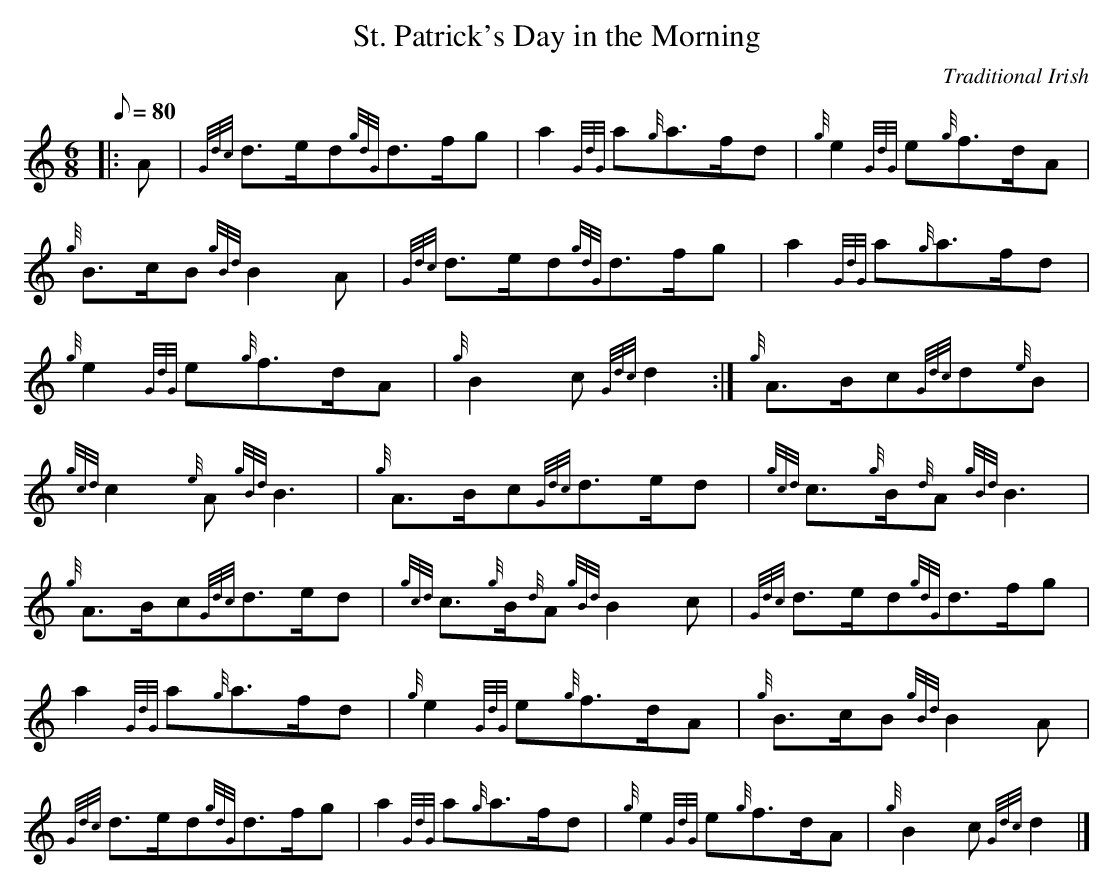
X:1
T: St. Patrick's Day in the Morning
M: 6/8
L: 1/8
C: Traditional Irish
Q: 80
K: HP
|: A |\
{Gdc}d3/2e/2d{gdG}d3/2f/2g | a2{GdG}a{g}a3/2f/2d | {g}e2{GdG}e{g}f3/2d/2A |
{g}B3/2c/2B{gBd}B2A | {Gdc}d3/2e/2d{gdG}d3/2f/2g | a2{GdG}a{g}a3/2f/2d |
{g}e2{GdG}e{g}f3/2d/2A | {g}B2c{Gdc}d2 :| {g}A3/2B/2c{Gdc}d{e}B |
{gcd}c2{e}A{gBd}B3 | {g}A3/2B/2c{Gdc}d3/2e/2d | {gcd}c3/2{g}B/2{d}A{gBd}B3 |
{g}A3/2B/2c{Gdc}d3/2e/2d | {gcd}c3/2{g}B/2{d}A{gBd}B2c | {Gdc}d3/2e/2d{gdG}d3/2f/2g |
a2{GdG}a{g}a3/2f/2d | {g}e2{GdG}e{g}f3/2d/2A | {g}B3/2c/2B{gBd}B2A |
{Gdc}d3/2e/2d{gdG}d3/2f/2g | a2{GdG}a{g}a3/2f/2d | {g}e2{GdG}e{g}f3/2d/2A | {g}B2c{Gdc}d2 |]
